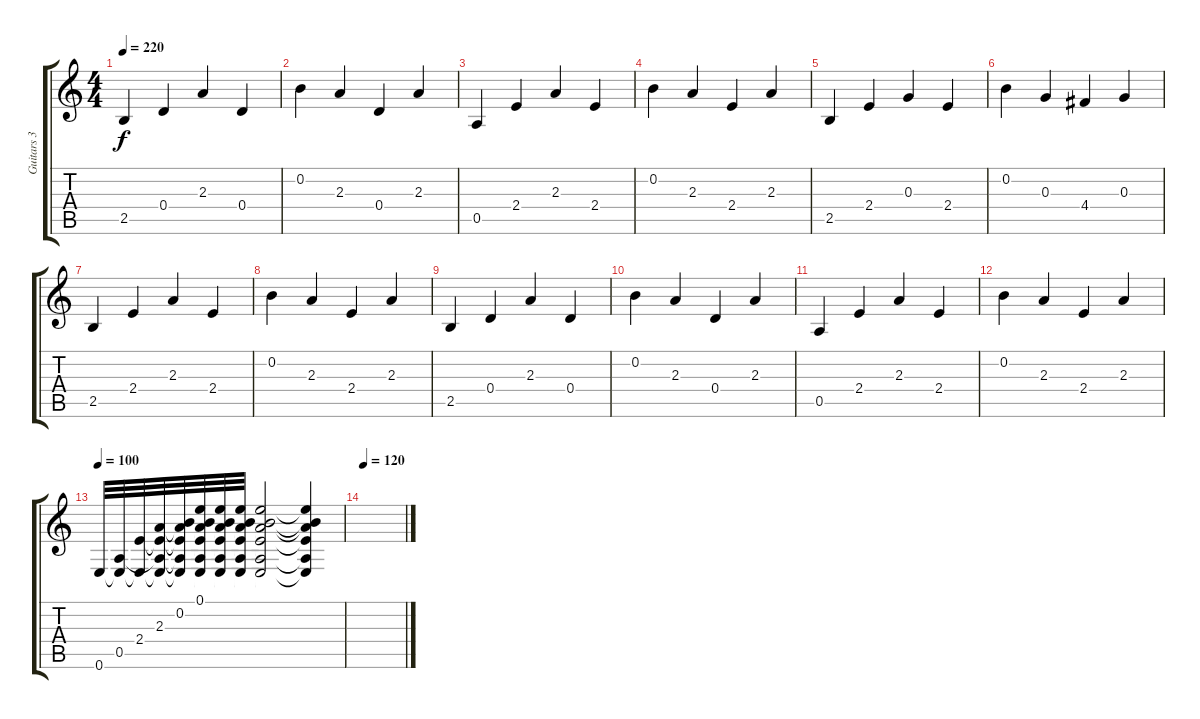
\track ("Guitars 3" "Guitars 3") {instrument overdrivenguitar}
\staff {score tabs}
\tuning (E4 B3 G3 D3 A2 E2) {hide}
\ts (4 4)
\tempo 220
\clef g2
\ks c
2.5.4{dy f} 0.4.4 2.3.4 0.4.4 |
0.2.4 2.3.4 0.4.4 2.3.4 |
0.5.4 2.4.4 2.3.4 2.4.4 |
0.2.4 2.3.4 2.4.4 2.3.4 |
2.5.4 2.4.4 0.3.4 2.4.4 |
0.2.4 0.3.4 4.4.4 0.3.4 |
2.5.4 2.4.4 2.3.4 2.4.4 |
0.2.4 2.3.4 2.4.4 2.3.4 |
2.5.4 0.4.4 2.3.4 0.4.4 |
0.2.4 2.3.4 0.4.4 2.3.4 |
0.5.4 2.4.4 2.3.4 2.4.4 |
0.2.4 2.3.4 2.4.4 2.3.4 |
\tempo 100
0.6.32 (0.5 0.6{t}).32 (2.4 0.6{t}).32 (2.3 2.4{t} 0.5{t} 0.6{t}).32 (0.2 2.3{t} 2.4{t} 0.5{t} 0.6{t}).32 (0.1 0.2{t} 2.3{t} 2.4{t} 0.5{t} 0.6{t}).32 (0.1{t} 0.2{t} 2.3{t} 2.4{t} 0.5{t} 0.6{t}).32 (0.1{t} 0.2{t} 2.3{t} 2.4{t} 0.5{t} 0.6{t}).32 (0.1{t} 0.2{t} 2.3{t} 2.4{t} 0.5{t} 0.6{t}).2 (0.1{t} 0.2{t} 2.3{t} 2.4{t} 0.5{t} 0.6{t}).4 |
\tempo 120
